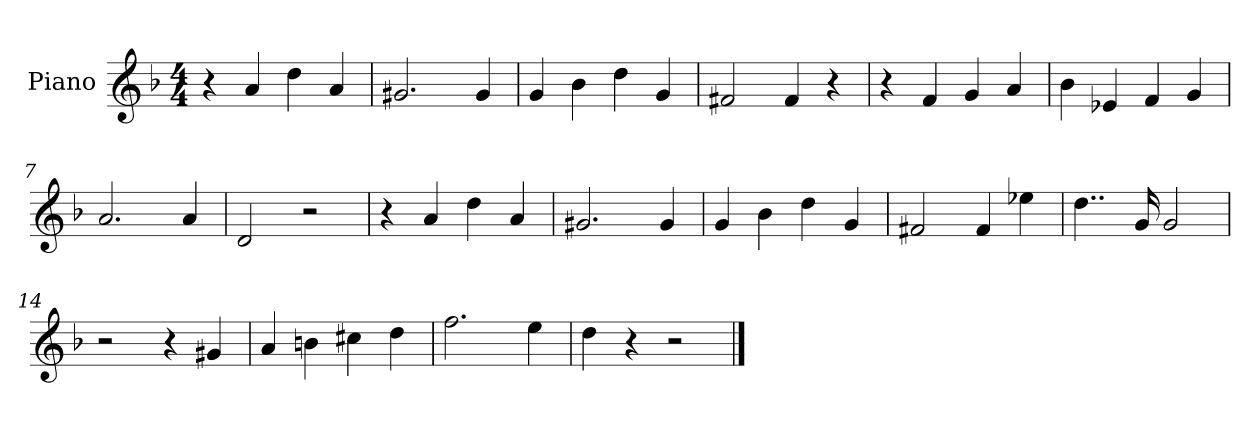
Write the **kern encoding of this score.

**kern
*part1
*staff1
*I"Piano
*I'Pno
*clefG2
*k[b-]
*d:
*M4/4
=1
4r
4a/
4dd\
4a/
=2
2.g#X/
4g#/
=3
4g/
4b-\
4dd\
4g/
=4
2f#X/
4f#/
4r
=5
4r
4f/
4g/
4a/
=6
4b-\
4e-X/
4f/
4g/
=7
2.a/
4a/
=8
2d/
2r
=9
4r
4a/
4dd\
4a/
=10
2.g#X/
4g#/
=11
4g/
4b-\
4dd\
4g/
=12
2f#X/
4f#/
4ee-X\
=13
4..dd\
16g/
2g/
=14
2r
4r
4g#X/
=15
4a/
4bn\
4cc#X\
4dd\
=16
2.ff\
4ee\
=17
4dd\
4r
2r
==
*-
